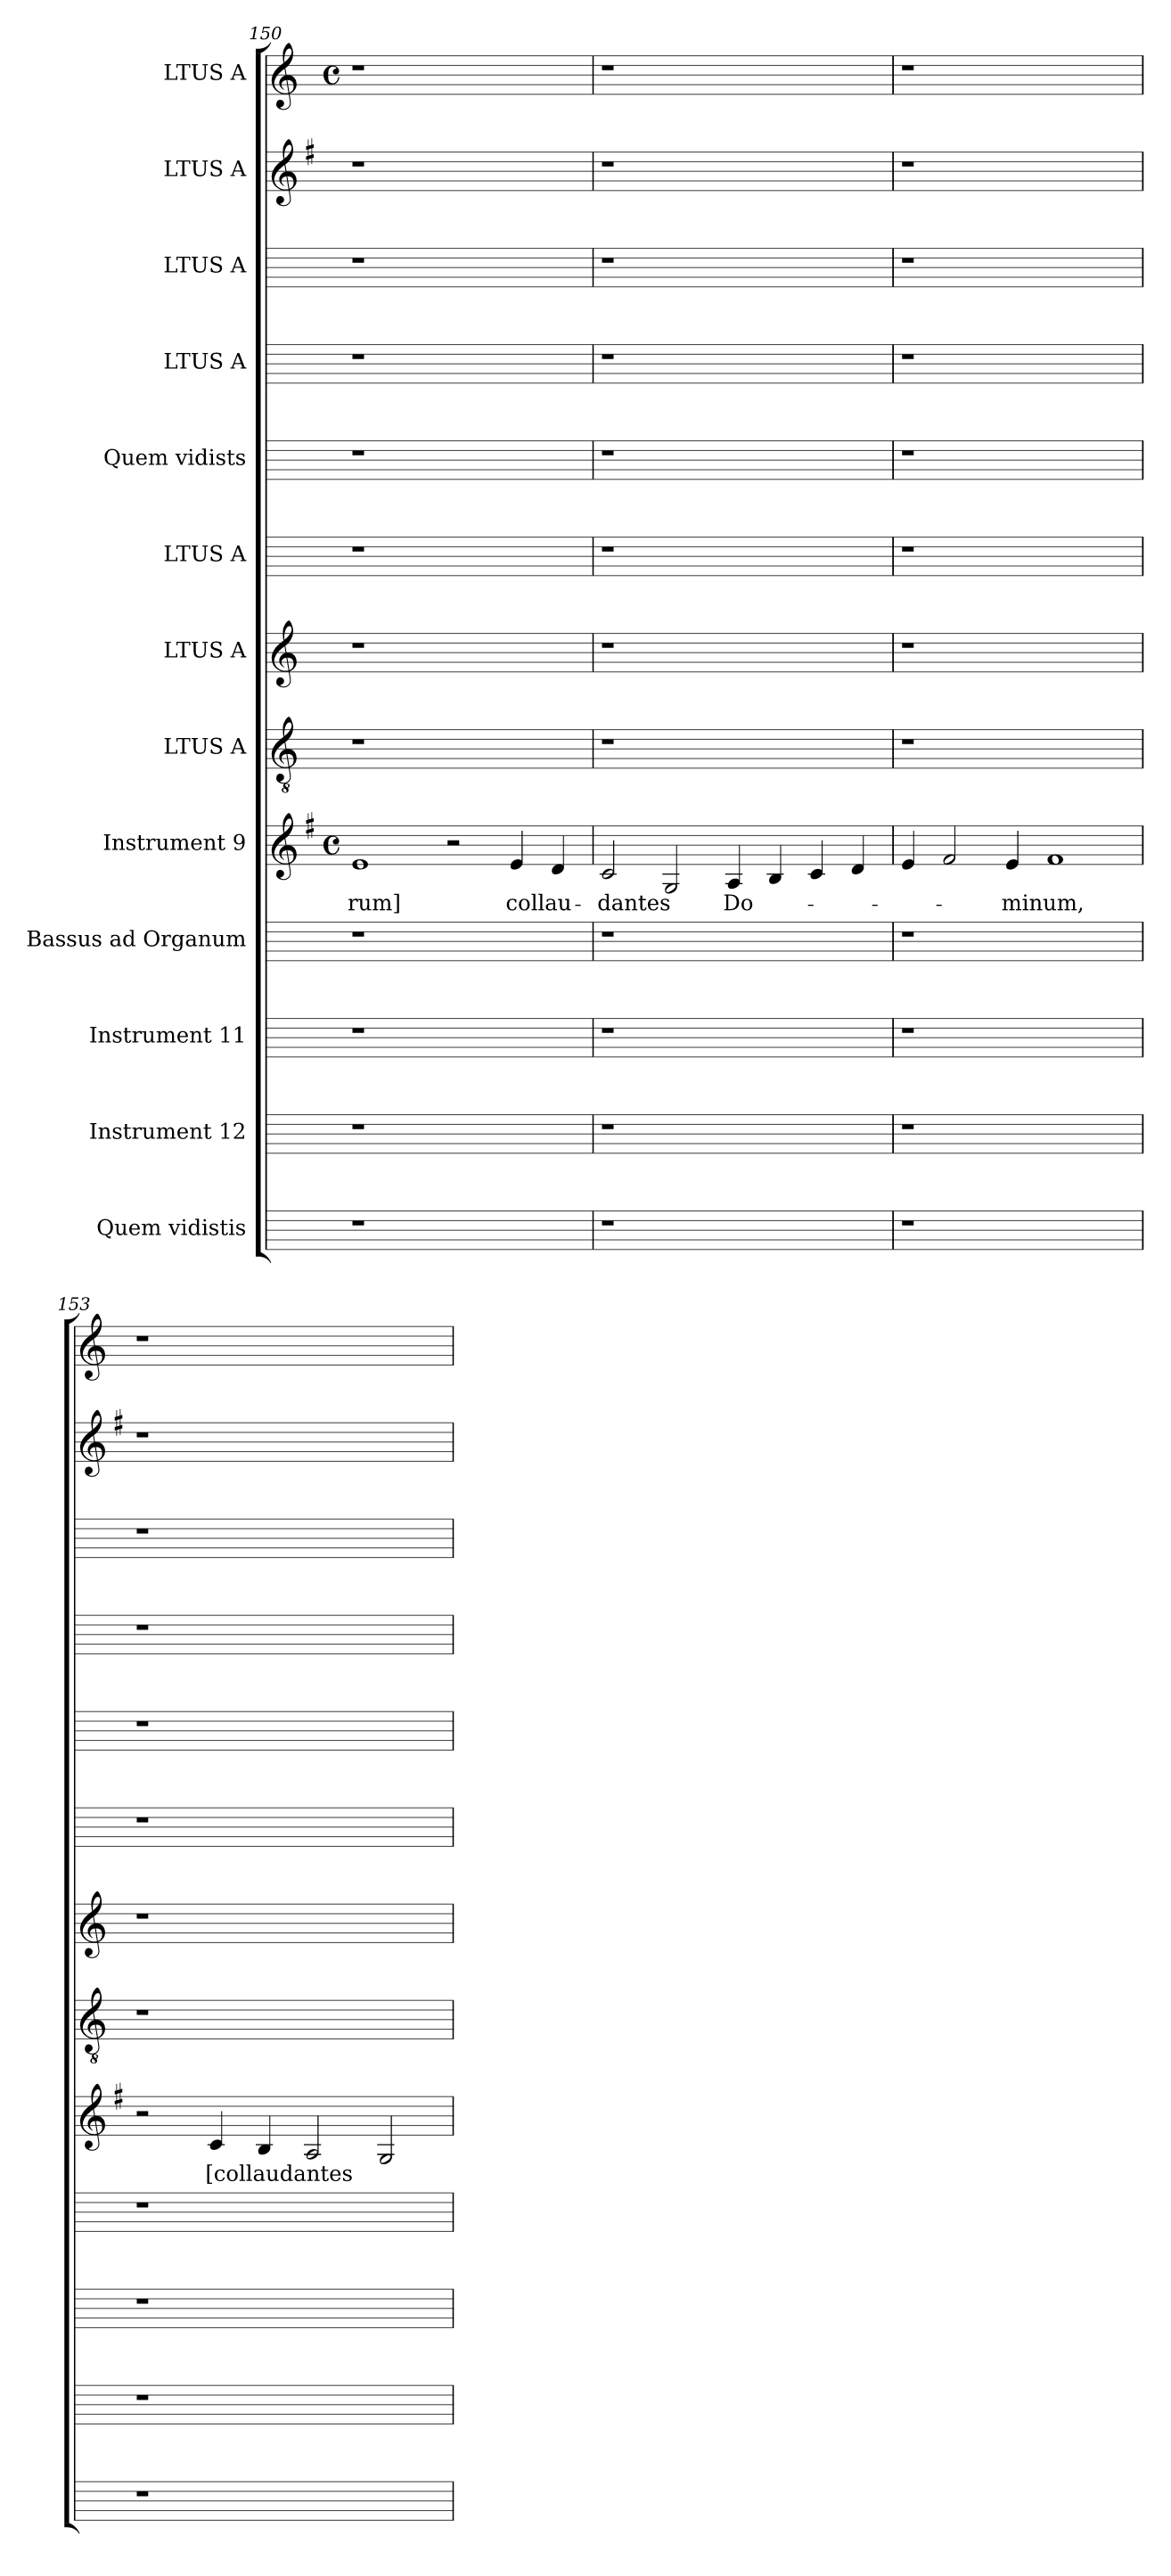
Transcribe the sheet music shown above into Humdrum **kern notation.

**kern	**kern	**kern	**kern	**kern	**text	**kern	**kern	**kern	**kern	**kern	**kern	**kern	**kern
*part13	*part12	*part11	*part10	*part9	*part9	*part8	*part7	*part6	*part5	*part4	*part3	*part2	*part1
*staff13	*staff12	*staff11	*staff10	*staff9	*staff9	*staff8	*staff7	*staff6	*staff5	*staff4	*staff3	*staff2	*staff1
*I"Quem vidistis	*I"Instrument 12	*I"Instrument 11	*I"Bassus ad Organum	*I"Instrument 9	*	*I"LTUS  A	*I"LTUS  A	*I"LTUS  A	*I"Quem vidists	*I"LTUS  A	*I"LTUS  A	*I"LTUS  A	*I"LTUS  A
*	*	*	*	*clefG2	*	*clefGv2	*clefG2	*	*	*	*	*clefG2	*clefG2
*	*	*	*	*k[f#]	*	*	*	*	*	*	*	*k[f#]	*
*	*	*	*	*G:	*	*	*	*	*	*	*	*G:	*
*	*	*	*	*M4/4	*	*	*	*	*	*	*	*	*M4/4
*	*	*	*	*met(c)	*	*	*	*	*	*	*	*	*met(c)
=150	=150	=150	=150	=150	=150	=150	=150	=150	=150	=150	=150	=150	=150
!	!	!	!	!	!LO:LY:b:cj	!	!	!	!	!	!	!	!
1r	1r	1r	1r	1e	-rum]	1r	1r	1r	1r	1r	1r	1r	1r
1ryy	1ryy	1ryy	1ryy	2r	.	1ryy	1ryy	1ryy	1ryy	1ryy	1ryy	1ryy	1ryy
!	!	!	!	!	!LO:LY:b	!	!	!	!	!	!	!	!
.	.	.	.	4e/	collau-	.	.	.	.	.	.	.	.
.	.	.	.	4d/	.	.	.	.	.	.	.	.	.
!!LO:LB:g=z
=151	=151	=151	=151	=151	=151	=151	=151	=151	=151	=151	=151	=151	=151
!	!	!	!	!	!LO:LY:b:cj	!	!	!	!	!	!	!	!
1r	1r	1r	1r	2c/	-dantes	1r	1r	1r	1r	1r	1r	1r	1r
.	.	.	.	2G/	.	.	.	.	.	.	.	.	.
!	!	!	!	!	!LO:LY:b	!	!	!	!	!	!	!	!
1ryy	1ryy	1ryy	1ryy	4A/	Do-	1ryy	1ryy	1ryy	1ryy	1ryy	1ryy	1ryy	1ryy
.	.	.	.	4B/	.	.	.	.	.	.	.	.	.
.	.	.	.	4c/	.	.	.	.	.	.	.	.	.
.	.	.	.	4d/	.	.	.	.	.	.	.	.	.
=152	=152	=152	=152	=152	=152	=152	=152	=152	=152	=152	=152	=152	=152
1r	1r	1r	1r	4e/	.	1r	1r	1r	1r	1r	1r	1r	1r
.	.	.	.	2f#/	.	.	.	.	.	.	.	.	.
!	!	!	!	!	!LO:LY:b	!	!	!	!	!	!	!	!
.	.	.	.	4e/	-minum,	.	.	.	.	.	.	.	.
1ryy	1ryy	1ryy	1ryy	1f#	.	1ryy	1ryy	1ryy	1ryy	1ryy	1ryy	1ryy	1ryy
=153	=153	=153	=153	=153	=153	=153	=153	=153	=153	=153	=153	=153	=153
1r	1r	1r	1r	2r	.	1r	1r	1r	1r	1r	1r	1r	1r
!	!	!	!	!	!LO:LY:b	!	!	!	!	!	!	!	!
.	.	.	.	4c/	[collaudantes	.	.	.	.	.	.	.	.
.	.	.	.	4B/	.	.	.	.	.	.	.	.	.
1ryy	1ryy	1ryy	1ryy	2A/	.	1ryy	1ryy	1ryy	1ryy	1ryy	1ryy	1ryy	1ryy
.	.	.	.	2G/	.	.	.	.	.	.	.	.	.
=	=	=	=	=	=	=	=	=	=	=	=	=	=
*-	*-	*-	*-	*-	*-	*-	*-	*-	*-	*-	*-	*-	*-
